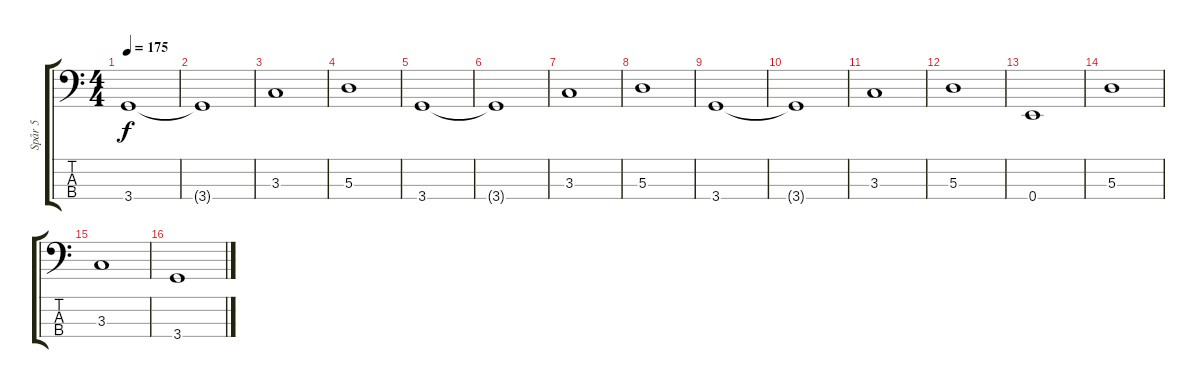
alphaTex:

\track ("Spår 5" "Spår 5") {instrument acousticbass}
\staff {score tabs}
\tuning (G2 D2 A1 E1) {hide}
\ts (4 4)
\tempo 175
\clef f4
\ks c
3.4.1{dy f} |
3.4{t}.1 |
3.3.1 |
5.3.1 |
3.4.1 |
3.4{t}.1 |
3.3.1 |
5.3.1 |
3.4.1 |
3.4{t}.1 |
3.3.1 |
5.3.1 |
0.4.1 |
5.3.1 |
3.3.1 |
3.4.1
